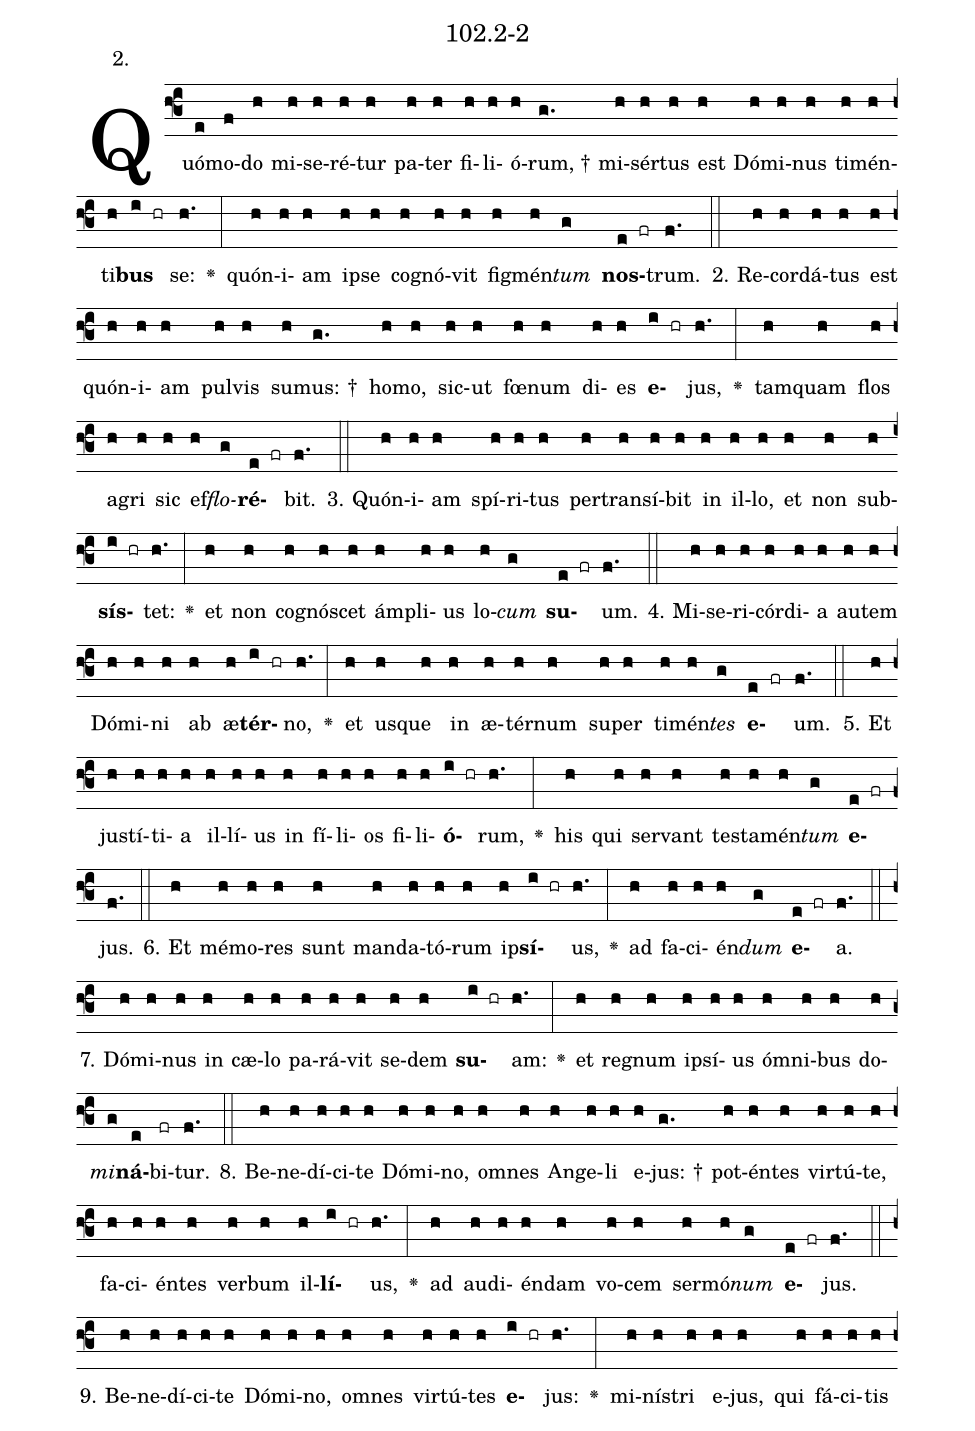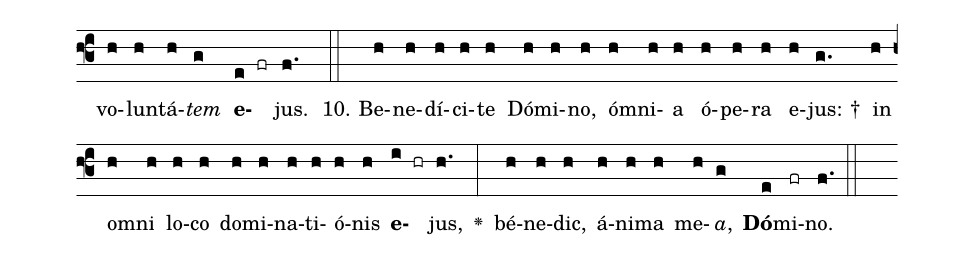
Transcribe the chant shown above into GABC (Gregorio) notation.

name: 102.2-2;
annotation: 2.;
%%
(f3)Quó(e)mo(f)do(h) mi(h)se(h)ré(h)tur(h) pa(h)ter(h) fi(h)li(h)ó(h)rum, †(g.) mi(h)sér(h)tus(h) est(h) Dó(h)mi(h)nus(h) ti(h)mén(h)ti(h)<b>bus</b>(i hr) se:(h.) <v>\greheightstar</v>(:) quón(h)i(h)am(h) ip(h)se(h) co(h)gnó(h)vit(h) fig(h)mén(h)<i>tum</i>(g) <b>nos</b>(e fr)trum.(f.) (::)
2. Re(h)cor(h)dá(h)tus(h) est(h) quón(h)i(h)am(h) pul(h)vis(h) su(h)mus: †(g.) ho(h)mo,(h) sic(h)ut(h) fœ(h)num(h) di(h)es(h) <b>e</b>(i hr)jus,(h.) <v>\greheightstar</v>(:) tam(h)quam(h) flos(h) a(h)gri(h) sic(h) ef(h)<i>flo</i>(g)<b>ré</b>(e fr)bit.(f.) (::)
3. Quón(h)i(h)am(h) spí(h)ri(h)tus(h) per(h)trans(h)í(h)bit(h) in(h) il(h)lo,(h) et(h) non(h) sub(h)<b>sís</b>(i hr)tet:(h.) <v>\greheightstar</v>(:) et(h) non(h) co(h)gnó(h)scet(h) ám(h)pli(h)us(h) lo(h)<i>cum</i>(g) <b>su</b>(e fr)um.(f.) (::)
4. Mi(h)se(h)ri(h)cór(h)di(h)a(h) au(h)tem(h) Dó(h)mi(h)ni(h) ab(h) æ(h)<b>tér</b>(i hr)no,(h.) <v>\greheightstar</v>(:) et(h) us(h)que(h) in(h) æ(h)tér(h)num(h) su(h)per(h) ti(h)mén(h)<i>tes</i>(g) <b>e</b>(e fr)um.(f.) (::)
5. Et(h) jus(h)tí(h)ti(h)a(h) il(h)lí(h)us(h) in(h) fí(h)li(h)os(h) fi(h)li(h)<b>ó</b>(i hr)rum,(h.) <v>\greheightstar</v>(:) his(h) qui(h) ser(h)vant(h) tes(h)ta(h)mén(h)<i>tum</i>(g) <b>e</b>(e fr)jus.(f.) (::)
6. Et(h) mé(h)mo(h)res(h) sunt(h) man(h)da(h)tó(h)rum(h) ip(h)<b>sí</b>(i hr)us,(h.) <v>\greheightstar</v>(:) ad(h) fa(h)ci(h)én(h)<i>dum</i>(g) <b>e</b>(e fr)a.(f.) (::)
7. Dó(h)mi(h)nus(h) in(h) cæ(h)lo(h) pa(h)rá(h)vit(h) se(h)dem(h) <b>su</b>(i hr)am:(h.) <v>\greheightstar</v>(:) et(h) re(h)gnum(h) ip(h)sí(h)us(h) óm(h)ni(h)bus(h) do(h)<i>mi</i>(g)<b>ná</b>(e)bi(fr)tur.(f.) (::)
8. Be(h)ne(h)dí(h)ci(h)te(h) Dó(h)mi(h)no,(h) om(h)nes(h) An(h)ge(h)li(h) e(h)jus: †(g.) pot(h)én(h)tes(h) vir(h)tú(h)te,(h) fa(h)ci(h)én(h)tes(h) ver(h)bum(h) il(h)<b>lí</b>(i hr)us,(h.) <v>\greheightstar</v>(:) ad(h) au(h)di(h)én(h)dam(h) vo(h)cem(h) ser(h)mó(h)<i>num</i>(g) <b>e</b>(e fr)jus.(f.) (::)
9. Be(h)ne(h)dí(h)ci(h)te(h) Dó(h)mi(h)no,(h) om(h)nes(h) vir(h)tú(h)tes(h) <b>e</b>(i hr)jus:(h.) <v>\greheightstar</v>(:) mi(h)nís(h)tri(h) e(h)jus,(h) qui(h) fá(h)ci(h)tis(h) vo(h)lun(h)tá(h)<i>tem</i>(g) <b>e</b>(e fr)jus.(f.) (::)
10. Be(h)ne(h)dí(h)ci(h)te(h) Dó(h)mi(h)no,(h) óm(h)ni(h)a(h) ó(h)pe(h)ra(h) e(h)jus: †(g.) in(h) om(h)ni(h) lo(h)co(h) do(h)mi(h)na(h)ti(h)ó(h)nis(h) <b>e</b>(i hr)jus,(h.) <v>\greheightstar</v>(:) bé(h)ne(h)dic,(h) á(h)ni(h)ma(h) me(h)<i>a</i>,(g) <b>Dó</b>(e)mi(fr)no.(f.) (::)
